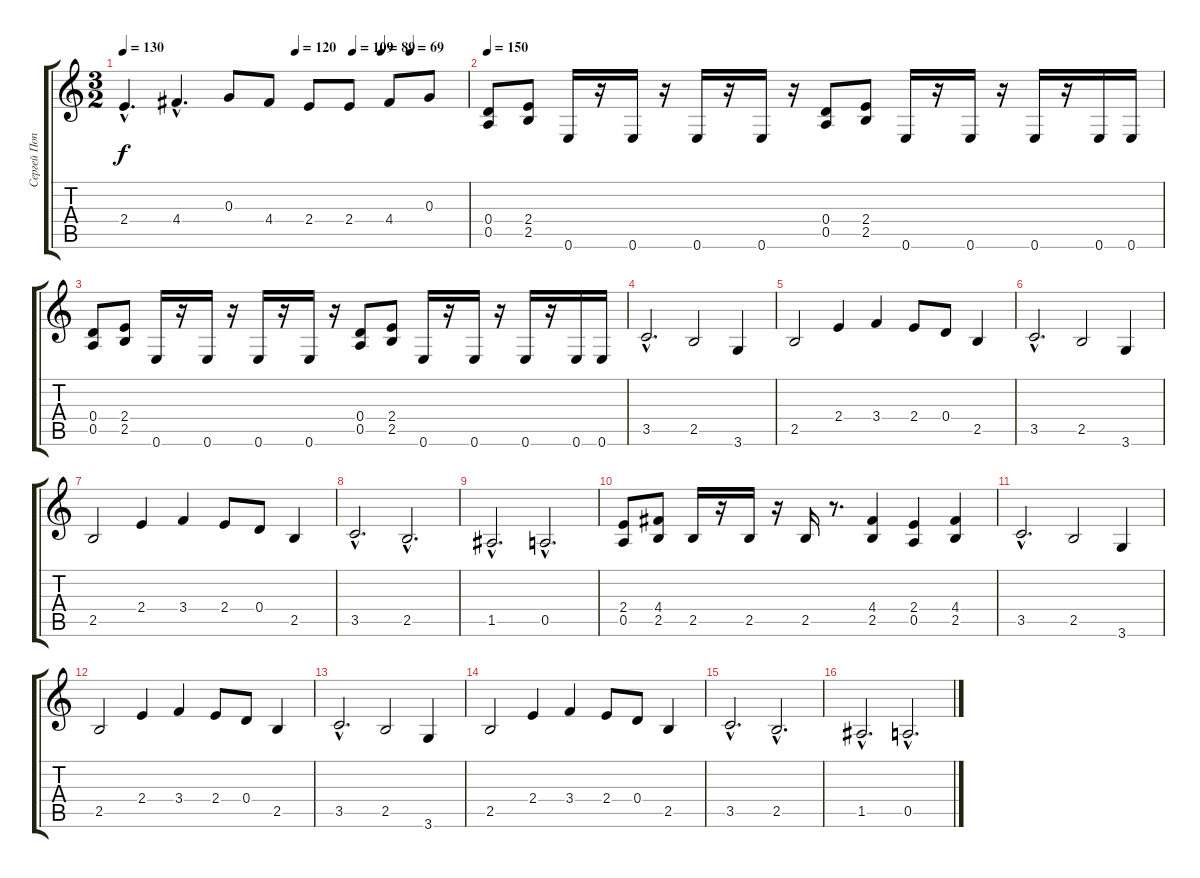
\track ("Сергей Попов" "Сергей Поп") {instrument distortionguitar}
\staff {score tabs}
\tuning (E4 B3 G3 D3 A2 E2) {hide}
\ts (3 2)
\tempo 130
\tempo (120 0.5)
\tempo (109 0.6666666666666666)
\tempo (89 0.75)
\tempo (69 0.8333333333333334)
\clef g2
\ks c
2.4{hac}.4{d dy f} 4.4{hac}.4{d} 0.3.8 4.4.8 2.4.8 2.4.8 4.4.8 0.3.8 |
\tempo 150
(0.4 0.5).8 (2.4 2.5).8 0.6.16 r.16 0.6.16 r.16 0.6.16 r.16 0.6.16 r.16 (0.4 0.5).8 (2.4 2.5).8 0.6.16 r.16 0.6.16 r.16 0.6.16 r.16 0.6.16 0.6.16 |
(0.4 0.5).8 (2.4 2.5).8 0.6.16 r.16 0.6.16 r.16 0.6.16 r.16 0.6.16 r.16 (0.4 0.5).8 (2.4 2.5).8 0.6.16 r.16 0.6.16 r.16 0.6.16 r.16 0.6.16 0.6.16 |
3.5{hac}.2{d} 2.5.2 3.6.4 |
2.5.2 2.4.4 3.4.4 2.4.8 0.4.8 2.5.4 |
3.5{hac}.2{d} 2.5.2 3.6.4 |
2.5.2 2.4.4 3.4.4 2.4.8 0.4.8 2.5.4 |
3.5{hac}.2{d} 2.5{hac}.2{d} |
1.5{hac}.2{d} 0.5{hac}.2{d} |
(2.4 0.5).8 (4.4 2.5).8 2.5.16 r.16 2.5.16 r.16 2.5.16 r.8{d} (4.4 2.5).4 (2.4 0.5).4 (4.4 2.5).4 |
3.5{hac}.2{d} 2.5.2 3.6.4 |
2.5.2 2.4.4 3.4.4 2.4.8 0.4.8 2.5.4 |
3.5{hac}.2{d} 2.5.2 3.6.4 |
2.5.2 2.4.4 3.4.4 2.4.8 0.4.8 2.5.4 |
3.5{hac}.2{d} 2.5{hac}.2{d} |
1.5{hac}.2{d} 0.5{hac}.2{d}
